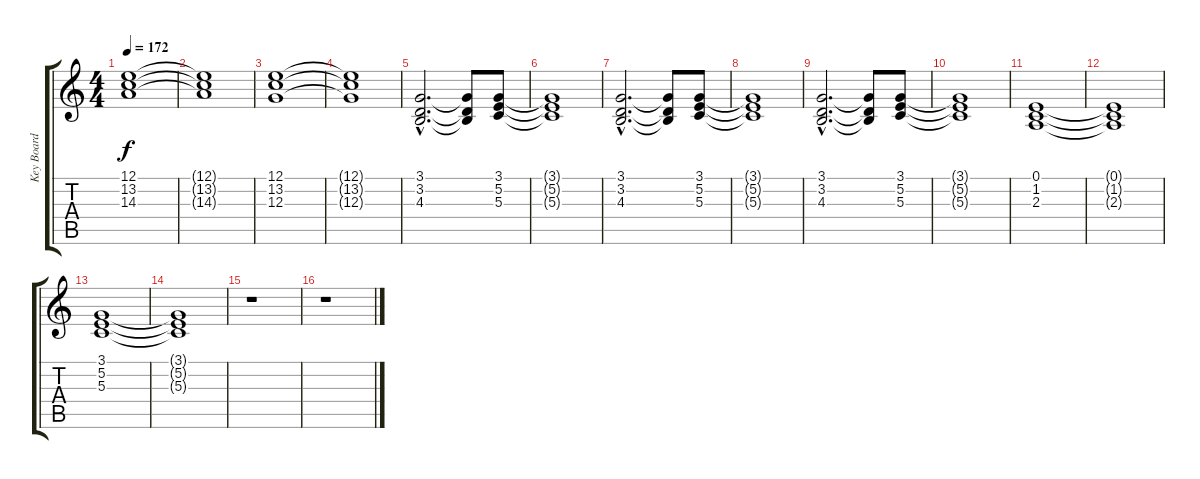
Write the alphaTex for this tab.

\track ("Key Board 1" "Key Board ") {instrument tremolostrings}
\staff {score tabs}
\tuning (E4 B3 G3 D3 A2 E2) {hide}
\ts (4 4)
\tempo 172
\clef g2
\ks c
(12.1 13.2 14.3).1{dy f} |
(12.1{t} 13.2{t} 14.3{t}).1 |
(12.1 13.2 12.3).1 |
(12.1{t} 13.2{t} 12.3{t}).1 |
(3.1{hac} 3.2{hac} 4.3{hac}).2{d} (3.1{t} 3.2{t} 4.3{t}).8 (3.1 5.2 5.3).8 |
(3.1{t} 5.2{t} 5.3{t}).1 |
(3.1{hac} 3.2{hac} 4.3{hac}).2{d} (3.1{t} 3.2{t} 4.3{t}).8 (3.1 5.2 5.3).8 |
(3.1{t} 5.2{t} 5.3{t}).1 |
(3.1{hac} 3.2{hac} 4.3{hac}).2{d} (3.1{t} 3.2{t} 4.3{t}).8 (3.1 5.2 5.3).8 |
(3.1{t} 5.2{t} 5.3{t}).1 |
(0.1 1.2 2.3).1 |
(0.1{t} 1.2{t} 2.3{t}).1 |
(3.1 5.2 5.3).1 |
(3.1{t} 5.2{t} 5.3{t}).1 |
r.1 |
r.1
